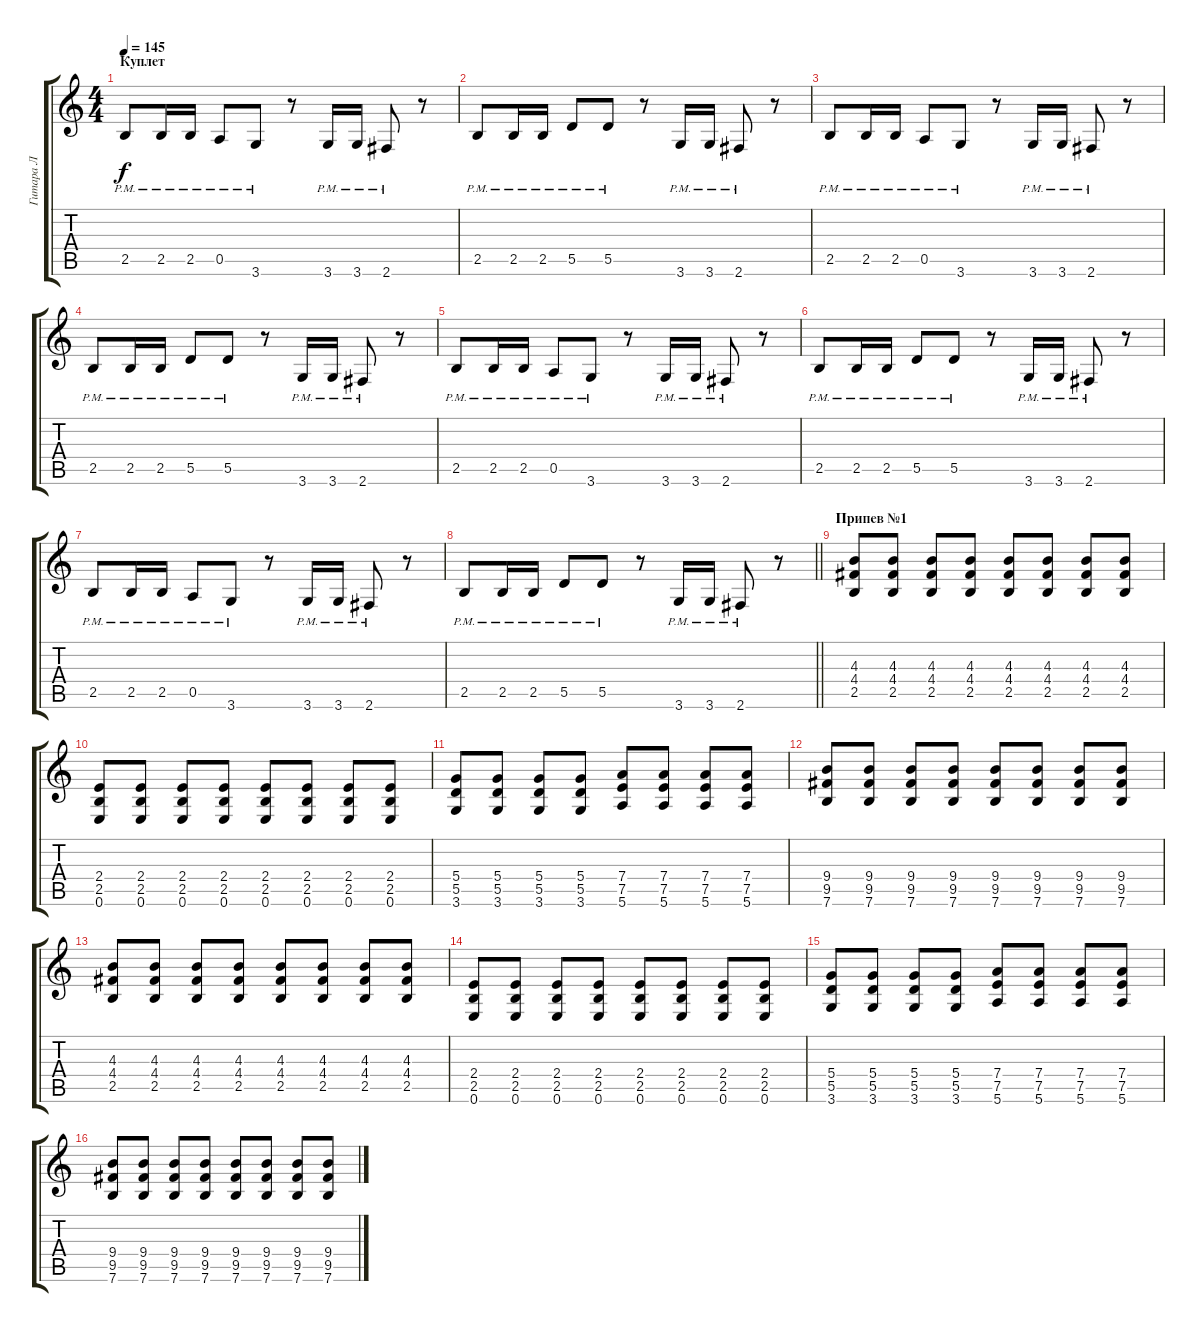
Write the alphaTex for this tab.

\track ("Гитара Л" "Гитара Л") {instrument distortionguitar}
\staff {score tabs}
\tuning (E4 B3 G3 D3 A2 E2) {hide}
\ts (4 4)
\section ("" "Куплет")
\tempo 145
\clef g2
\ks c
2.5{pm}.8{dy f} 2.5{pm}.16 2.5{pm}.16 0.5{pm}.8 3.6{pm}.8 r.8 3.6{pm}.16 3.6{pm}.16 2.6{pm}.8 r.8 |
2.5{pm}.8 2.5{pm}.16 2.5{pm}.16 5.5{pm}.8 5.5{pm}.8 r.8 3.6{pm}.16 3.6{pm}.16 2.6{pm}.8 r.8 |
2.5{pm}.8 2.5{pm}.16 2.5{pm}.16 0.5{pm}.8 3.6{pm}.8 r.8 3.6{pm}.16 3.6{pm}.16 2.6{pm}.8 r.8 |
2.5{pm}.8 2.5{pm}.16 2.5{pm}.16 5.5{pm}.8 5.5{pm}.8 r.8 3.6{pm}.16 3.6{pm}.16 2.6{pm}.8 r.8 |
2.5{pm}.8 2.5{pm}.16 2.5{pm}.16 0.5{pm}.8 3.6{pm}.8 r.8 3.6{pm}.16 3.6{pm}.16 2.6{pm}.8 r.8 |
2.5{pm}.8 2.5{pm}.16 2.5{pm}.16 5.5{pm}.8 5.5{pm}.8 r.8 3.6{pm}.16 3.6{pm}.16 2.6{pm}.8 r.8 |
2.5{pm}.8 2.5{pm}.16 2.5{pm}.16 0.5{pm}.8 3.6{pm}.8 r.8 3.6{pm}.16 3.6{pm}.16 2.6{pm}.8 r.8 |
\barLineRight lightlight
2.5{pm}.8 2.5{pm}.16 2.5{pm}.16 5.5{pm}.8 5.5{pm}.8 r.8 3.6{pm}.16 3.6{pm}.16 2.6{pm}.8 r.8 |
\section ("" "Припев №1")
(4.3 4.4 2.5).8 (4.3 4.4 2.5).8 (4.3 4.4 2.5).8 (4.3 4.4 2.5).8 (4.3 4.4 2.5).8 (4.3 4.4 2.5).8 (4.3 4.4 2.5).8 (4.3 4.4 2.5).8 |
(2.4 2.5 0.6).8 (2.4 2.5 0.6).8 (2.4 2.5 0.6).8 (2.4 2.5 0.6).8 (2.4 2.5 0.6).8 (2.4 2.5 0.6).8 (2.4 2.5 0.6).8 (2.4 2.5 0.6).8 |
(5.4 5.5 3.6).8 (5.4 5.5 3.6).8 (5.4 5.5 3.6).8 (5.4 5.5 3.6).8 (7.4 7.5 5.6).8 (7.4 7.5 5.6).8 (7.4 7.5 5.6).8 (7.4 7.5 5.6).8 |
(9.4 9.5 7.6).8 (9.4 9.5 7.6).8 (9.4 9.5 7.6).8 (9.4 9.5 7.6).8 (9.4 9.5 7.6).8 (9.4 9.5 7.6).8 (9.4 9.5 7.6).8 (9.4 9.5 7.6).8 |
(4.3 4.4 2.5).8 (4.3 4.4 2.5).8 (4.3 4.4 2.5).8 (4.3 4.4 2.5).8 (4.3 4.4 2.5).8 (4.3 4.4 2.5).8 (4.3 4.4 2.5).8 (4.3 4.4 2.5).8 |
(2.4 2.5 0.6).8 (2.4 2.5 0.6).8 (2.4 2.5 0.6).8 (2.4 2.5 0.6).8 (2.4 2.5 0.6).8 (2.4 2.5 0.6).8 (2.4 2.5 0.6).8 (2.4 2.5 0.6).8 |
(5.4 5.5 3.6).8 (5.4 5.5 3.6).8 (5.4 5.5 3.6).8 (5.4 5.5 3.6).8 (7.4 7.5 5.6).8 (7.4 7.5 5.6).8 (7.4 7.5 5.6).8 (7.4 7.5 5.6).8 |
(9.4 9.5 7.6).8 (9.4 9.5 7.6).8 (9.4 9.5 7.6).8 (9.4 9.5 7.6).8 (9.4 9.5 7.6).8 (9.4 9.5 7.6).8 (9.4 9.5 7.6).8 (9.4 9.5 7.6).8
